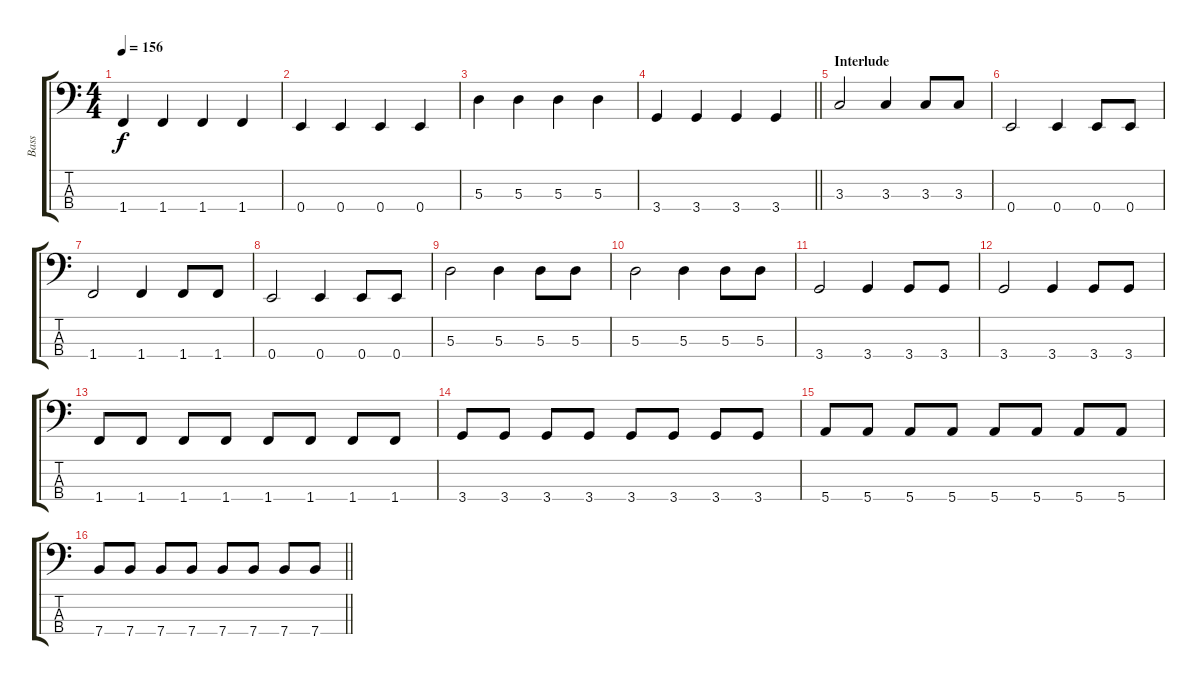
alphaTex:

\track ("Bass" "Bass") {instrument electricbassfinger}
\staff {score tabs}
\tuning (G2 D2 A1 E1) {hide}
\ts (4 4)
\tempo 156
\clef f4
\ks c
1.4.4{dy f} 1.4.4 1.4.4 1.4.4 |
0.4.4 0.4.4 0.4.4 0.4.4 |
5.3.4 5.3.4 5.3.4 5.3.4 |
\barLineRight lightlight
3.4.4 3.4.4 3.4.4 3.4.4 |
\section ("" "Interlude")
3.3.2 3.3.4 3.3.8 3.3.8 |
0.4.2 0.4.4 0.4.8 0.4.8 |
1.4.2 1.4.4 1.4.8 1.4.8 |
0.4.2 0.4.4 0.4.8 0.4.8 |
5.3.2 5.3.4 5.3.8 5.3.8 |
5.3.2 5.3.4 5.3.8 5.3.8 |
3.4.2 3.4.4 3.4.8 3.4.8 |
3.4.2 3.4.4 3.4.8 3.4.8 |
1.4.8 1.4.8 1.4.8 1.4.8 1.4.8 1.4.8 1.4.8 1.4.8 |
3.4.8 3.4.8 3.4.8 3.4.8 3.4.8 3.4.8 3.4.8 3.4.8 |
5.4.8 5.4.8 5.4.8 5.4.8 5.4.8 5.4.8 5.4.8 5.4.8 |
\barLineRight lightlight
7.4.8 7.4.8 7.4.8 7.4.8 7.4.8 7.4.8 7.4.8 7.4.8
